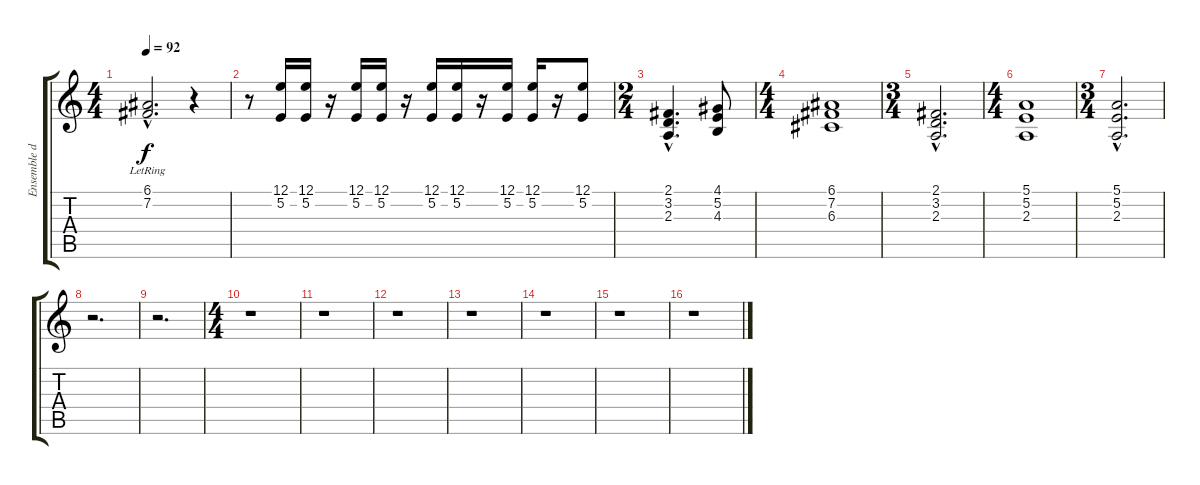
\track ("Ensemble de cor francais" "Ensemble d") {instrument frenchhorn}
\staff {score tabs}
\tuning (E4 B3 G3 D3 A2 E2) {hide}
\ts (4 4)
\tempo 92
\clef g2
\ks c
(6.1{hac lr} 7.2{hac lr}).2{d dy f} r.4 |
r.8 (12.1 5.2).16 (12.1 5.2).16 r.16 (12.1 5.2).16 (12.1 5.2).16 r.16 (12.1 5.2).16 (12.1 5.2).16 r.16 (12.1 5.2).16 (12.1 5.2).16 r.16 (12.1 5.2).8 |
\ts (2 4)
(2.1{hac} 3.2{hac} 2.3{hac}).4{d} (4.1 5.2 4.3).8 |
\ts (4 4)
(6.1 7.2 6.3).1 |
\ts (3 4)
(2.1{hac} 3.2{hac} 2.3{hac}).2{d} |
\ts (4 4)
(5.1 5.2 2.3).1 |
\ts (3 4)
(5.1{hac} 5.2{hac} 2.3{hac}).2{d} |
r.2{d} |
r.2{d} |
\ts (4 4)
r.1 |
r.1 |
r.1 |
r.1 |
r.1 |
r.1 |
r.1
